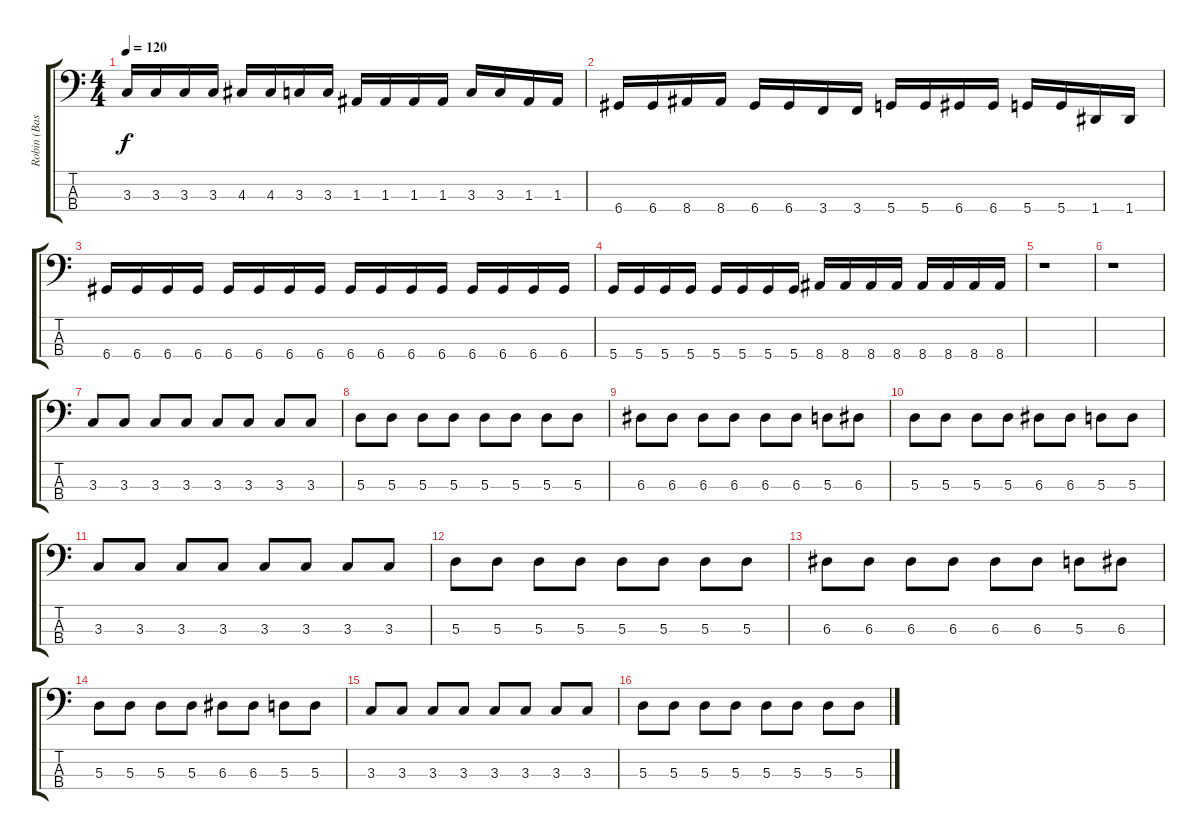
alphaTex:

\track ("Robin (Bass)" "Robin (Bas") {instrument electricbassfinger}
\staff {score tabs}
\tuning (G2 D2 A1 D1) {hide}
\ts (4 4)
\tempo 120
\clef f4
\ks c
3.3.16{dy f} 3.3.16 3.3.16 3.3.16 4.3.16 4.3.16 3.3.16 3.3.16 1.3.16 1.3.16 1.3.16 1.3.16 3.3.16 3.3.16 1.3.16 1.3.16 |
6.4.16 6.4.16 8.4.16 8.4.16 6.4.16 6.4.16 3.4.16 3.4.16 5.4.16 5.4.16 6.4.16 6.4.16 5.4.16 5.4.16 1.4.16 1.4.16 |
6.4.16 6.4.16 6.4.16 6.4.16 6.4.16 6.4.16 6.4.16 6.4.16 6.4.16 6.4.16 6.4.16 6.4.16 6.4.16 6.4.16 6.4.16 6.4.16 |
5.4.16 5.4.16 5.4.16 5.4.16 5.4.16 5.4.16 5.4.16 5.4.16 8.4.16 8.4.16 8.4.16 8.4.16 8.4.16 8.4.16 8.4.16 8.4.16 |
r.1 |
r.1 |
3.3.8 3.3.8 3.3.8 3.3.8 3.3.8 3.3.8 3.3.8 3.3.8 |
5.3.8 5.3.8 5.3.8 5.3.8 5.3.8 5.3.8 5.3.8 5.3.8 |
6.3.8 6.3.8 6.3.8 6.3.8 6.3.8 6.3.8 5.3.8 6.3.8 |
5.3.8 5.3.8 5.3.8 5.3.8 6.3.8 6.3.8 5.3.8 5.3.8 |
3.3.8 3.3.8 3.3.8 3.3.8 3.3.8 3.3.8 3.3.8 3.3.8 |
5.3.8 5.3.8 5.3.8 5.3.8 5.3.8 5.3.8 5.3.8 5.3.8 |
6.3.8 6.3.8 6.3.8 6.3.8 6.3.8 6.3.8 5.3.8 6.3.8 |
5.3.8 5.3.8 5.3.8 5.3.8 6.3.8 6.3.8 5.3.8 5.3.8 |
3.3.8 3.3.8 3.3.8 3.3.8 3.3.8 3.3.8 3.3.8 3.3.8 |
5.3.8 5.3.8 5.3.8 5.3.8 5.3.8 5.3.8 5.3.8 5.3.8
